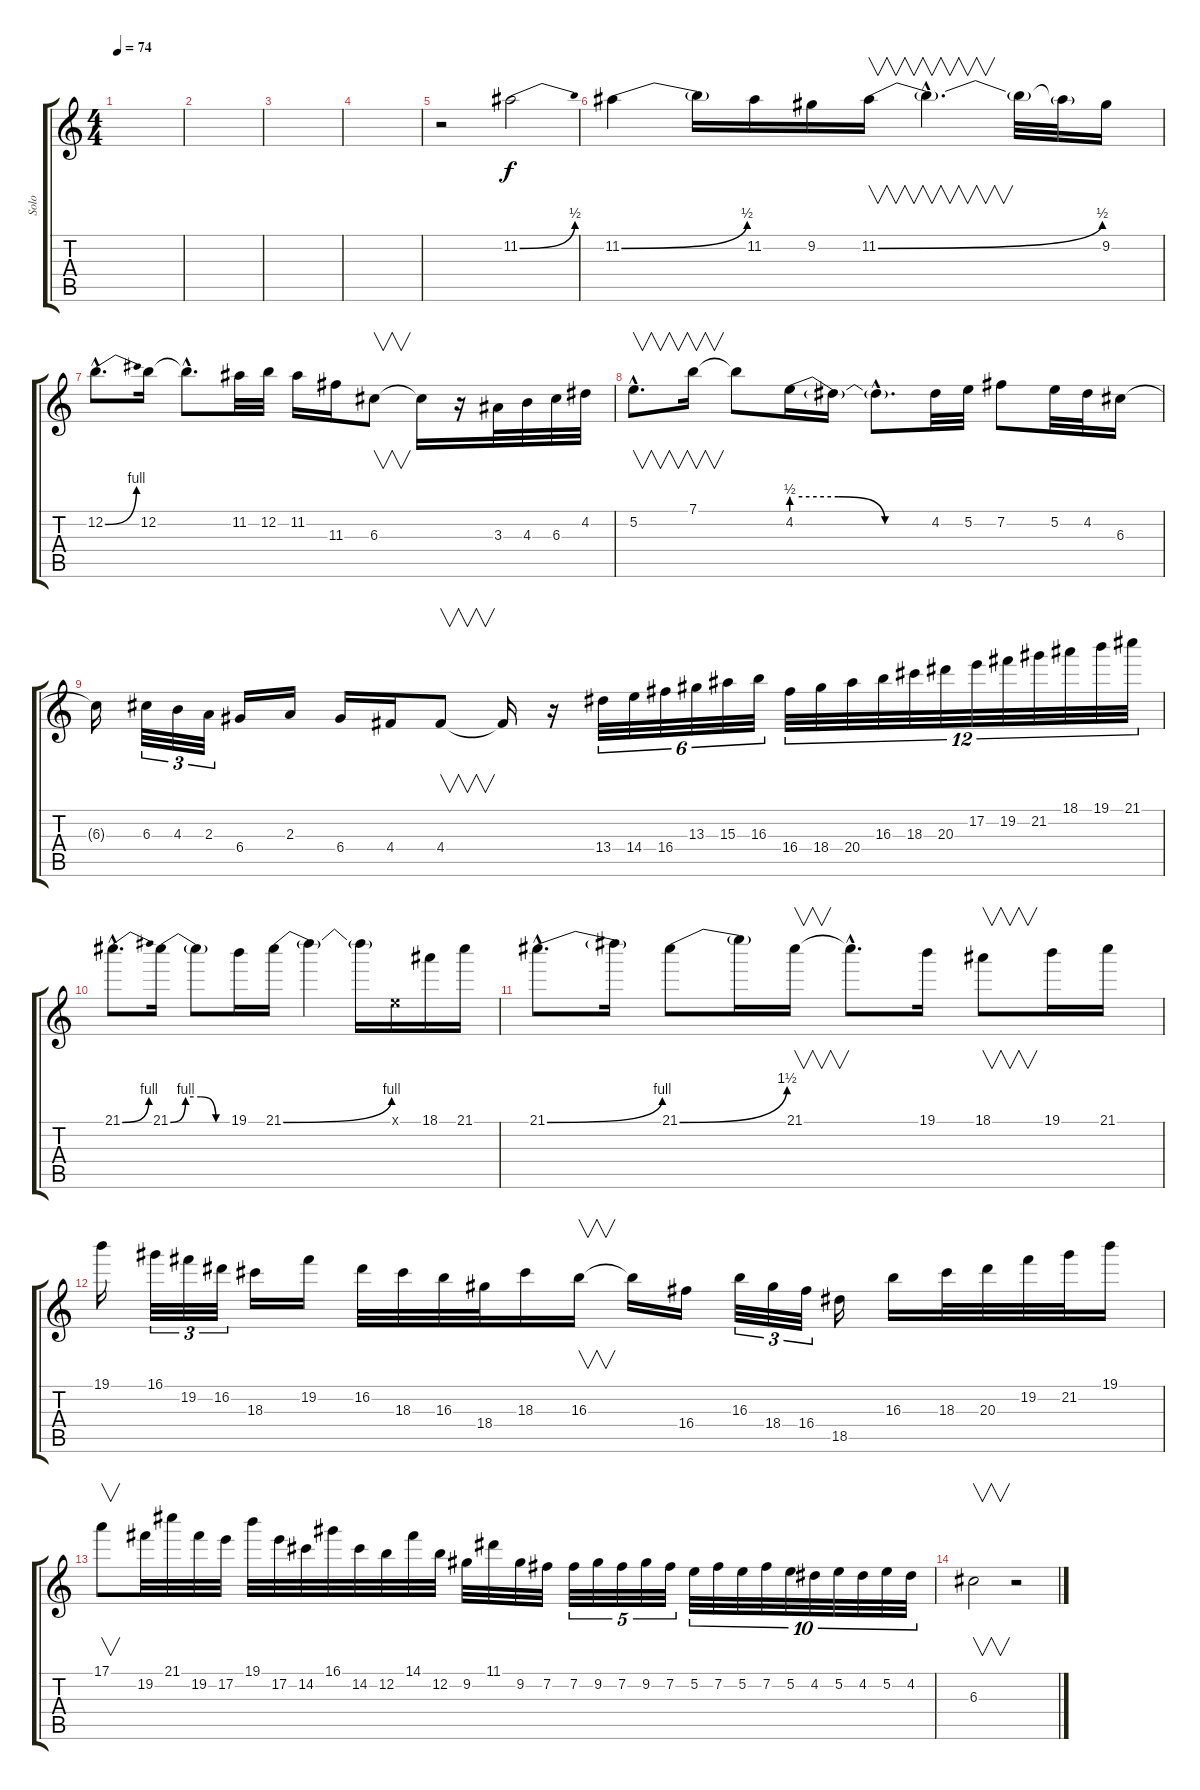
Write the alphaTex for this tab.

\track ("Solo" "Solo") {instrument distortionguitar}
\staff {score tabs}
\tuning (E4 B3 G3 D3 A2 E2) {hide}
\ts (4 4)
\tempo 74
\clef g2
\ks c
|
|
|
|
r.2 11.2{be (bend 0 0 60 2)}.2 |
11.2{be (bend 0 0 60 2)}.4 11.2{t}.16 11.2.16 9.2.16 11.2{be (bend 0 0 60 2)}.16{v} 11.2{hac t}.4{v d} 11.2{t}.32 11.2{t}.32 9.2.16 |
12.2{be (bend 0 0 60 4) hac}.8{d} 12.2.16 12.2{hac t}.8{d} 11.2.32 12.2.32 11.2.16 11.3.16 6.3.8{v} 6.3{t}.16 r.16 3.3.32 4.3.32 6.3.32 4.2.32 |
5.2{hac}.8{v d} 7.1.16{v} 7.1{t}.8 4.2{be (custom 0 2 20 2 40 0 60 0)}.16 4.2{t}.16 4.2{hac t}.8{d} 4.2.32 5.2.32 7.2.8 5.2.32 4.2.32 6.3.16 |
6.3{t}.16 6.3.32{tu (3 2)} 4.3.32{tu (3 2)} 2.3.32{tu (3 2)} 6.4.16 2.3.16 6.4.16 4.4.16 4.4.8{v} 4.4{t}.16 r.16 13.4.32{tu (6 4)} 14.4.32{tu (6 4)} 16.4.32{tu (6 4)} 13.3.32{tu (6 4)} 15.3.32{tu (6 4)} 16.3.32{tu (6 4)} 16.4.32{tu (12 8)} 18.4.32{tu (12 8)} 20.4.32{tu (12 8)} 16.3.32{tu (12 8)} 18.3.32{tu (12 8)} 20.3.32{tu (12 8)} 17.2.32{tu (12 8)} 19.2.32{tu (12 8)} 21.2.32{tu (12 8)} 18.1.32{tu (12 8)} 19.1.32{tu (12 8)} 21.1.32{tu (12 8)} |
21.1{be (bend 0 0 60 4) hac}.8{d} 21.1{be (custom 0 0 15 4 30 4 45 0 60 0)}.16 21.1{t}.8 19.1.16 21.1{be (bend 0 0 60 4)}.16 21.1{t}.4 21.1{t}.16 0.1{x}.16 18.1.16 21.1.16 |
21.1{be (bend 0 0 60 4) hac}.8{d} 21.1{t}.16 21.1{be (bend 0 0 60 6)}.8 21.1{t}.16 21.1.16{v} 21.1{hac t}.8{d} 19.1.16 18.1.8{v} 19.1.16 21.1.16 |
19.1.16 16.1.32{tu (3 2)} 19.2.32{tu (3 2)} 16.2.32{tu (3 2)} 18.3.16 19.2.16 16.2.32 18.3.32 16.3.32 18.4.32 18.3.16 16.3.16{v} 16.3{t}.16 16.4.16 16.3.32{tu (3 2)} 18.4.32{tu (3 2)} 16.4.32{tu (3 2)} 18.5.16 16.3.16 18.3.32 20.3.32 19.2.32 21.2.32 19.1.16 |
17.1.8{v} 19.2.32 21.1.32 19.2.32 17.2.32 19.1.32 17.2.32 14.2.32 16.1.32 14.2.32 12.2.32 14.1.32 12.2.32 9.2.32 11.1.32 9.2.32 7.2.32 7.2.32{tu (5 4)} 9.2.32{tu (5 4)} 7.2.32{tu (5 4)} 9.2.32{tu (5 4)} 7.2.32{tu (5 4)} 5.2.32{tu (10 8)} 7.2.32{tu (10 8)} 5.2.32{tu (10 8)} 7.2.32{tu (10 8)} 5.2.32{tu (10 8)} 4.2.32{tu (10 8)} 5.2.32{tu (10 8)} 4.2.32{tu (10 8)} 5.2.32{tu (10 8)} 4.2.32{tu (10 8)} |
6.3.2{v} r.2
